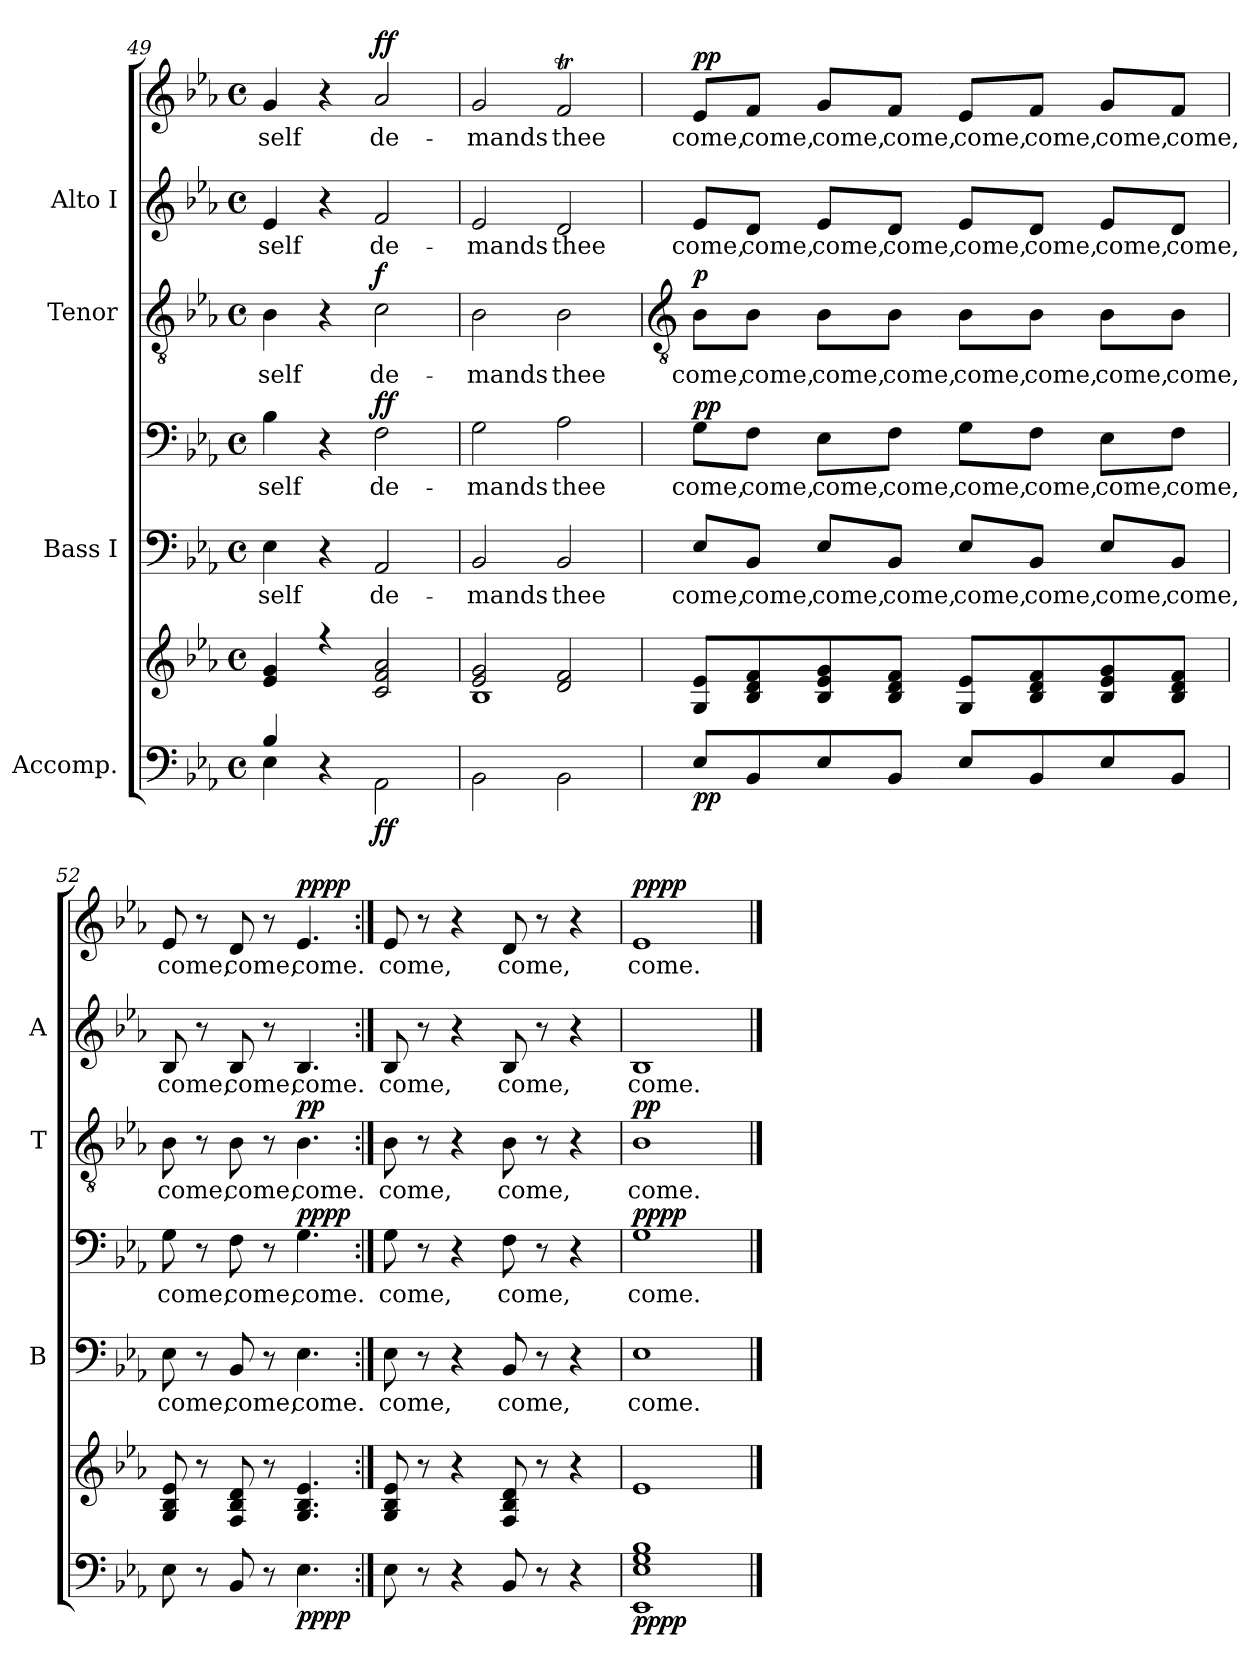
**kern	**kern	**dynam	**kern	**text	**kern	**text	**dynam	**kern	**text	**dynam	**kern	**text	**kern	**text	**dynam
*part4	*part4	*part4	*part3	*part3	*part3	*part3	*part3	*part2	*part2	*part2	*part1	*part1	*part1	*part1	*part1
*staff7	*staff6	*staff6/7	*staff5	*staff5	*staff4	*staff4	*staff4/5	*staff3	*staff3	*staff3	*staff2	*staff2	*staff1	*staff1	*staff1/2
*I"Accomp.	*	*	*I"Bass I	*	*	*	*	*I"Tenor	*	*	*I"Alto I	*	*	*	*
*	*	*	*I'B	*	*	*	*	*I'T	*	*	*I'A	*	*	*	*
*clefF4	*clefG2	*	*clefF4	*	*clefF4	*	*	*clefGv2	*	*	*clefG2	*	*clefG2	*	*
*k[b-e-a-]	*k[b-e-a-]	*	*k[b-e-a-]	*	*k[b-e-a-]	*	*	*k[b-e-a-]	*	*	*k[b-e-a-]	*	*k[b-e-a-]	*	*
*E-:	*E-:	*	*E-:	*	*E-:	*	*	*E-:	*	*	*E-:	*	*E-:	*	*
*M4/4	*M4/4	*	*M4/4	*	*M4/4	*	*	*M4/4	*	*	*M4/4	*	*M4/4	*	*
*met(c)	*met(c)	*	*met(c)	*	*met(c)	*	*	*met(c)	*	*	*met(c)	*	*met(c)	*	*
=49	=49	=49	=49	=49	=49	=49	=49	=49	=49	=49	=49	=49	=49	=49	=49
*^	*^	*	*	*	*	*	*	*	*	*	*	*	*	*	*
!	!	!	!	!	!	!LO:LY:b	!	!LO:LY:b	!	!	!LO:LY:b	!	!	!LO:LY:b	!	!LO:LY:b	!
4B-/	4E-\	4e-/ 4g/	1ryy	.	4E-	-self	4B-	self	.	4B-	self	.	4e-	-self	4g	self	.
2.ryy	4r	4r	.	.	4r	.	4r	.	.	4r	.	.	4r	.	4r	.	.
!	!	!	!	!LO:DY:b=2	!	!LO:LY:b	!	!LO:LY:b	!	!	!LO:LY:b	!	!	!LO:LY:b	!	!LO:LY:b	!
!	!	!	!	!LO:DY:n=1:b	!	!	!	!	!LO:DY:b=2	!	!	!	!	!	!	!	!
!	!	!	!	!	!	!	!	!	!LO:DY:n=1:b	!	!	!LO:DY:b	!	!	!	!	!LO:DY:b=2
!	!	!	!	!	!	!	!	!	!	!	!	!	!	!	!	!	!LO:DY:n=1:b
.	2AA-\	2c/ 2f/ 2a-/	.	f f	2AA-	de-	2F	de-	f f	2c	de-	f	2f	de-	2a-	de-	f f
=50	=50	=50	=50	=50	=50	=50	=50	=50	=50	=50	=50	=50	=50	=50	=50	=50	=50
!	!	!	!	!	!	!LO:LY:b	!	!LO:LY:b	!	!	!LO:LY:b	!	!	!LO:LY:b	!	!LO:LY:b	!
1ryy	2BB-\	2e-/ 2g/	1B-\	.	2BB-	mands	2G	-mands	.	2B-	-mands	.	2e-	mands	2g	-mands	.
!	!	!	!	!	!	!LO:LY:b	!	!LO:LY:b	!	!	!LO:LY:b	!	!	!LO:LY:b	!	!LO:LY:b	!
.	2BB-\	2d/ 2f/	.	.	2BB-	thee	2A-	thee	.	2B-	thee	.	2d	thee	2fT	thee	.
*v	*v	*	*	*	*	*	*	*	*	*	*	*	*	*	*	*	*
*	*v	*v	*	*	*	*	*	*	*	*	*	*	*	*	*	*
!!LO:LB:g=z
=51	=51	=51	=51	=51	=51	=51	=51	=51	=51	=51	=51	=51	=51	=51	=51
*	*	*	*	*	*	*	*	*clefGv2	*	*	*	*	*	*	*
*^	*	*	*	*	*	*	*	*	*	*	*	*	*	*	*
!	!	!	!LO:DY:b=2	!	!LO:LY:b	!	!LO:LY:b	!	!	!LO:LY:b	!	!	!LO:LY:b	!	!LO:LY:b	!
!	!	!	!LO:DY:n=1:b	!	!	!	!	!LO:DY:b=2	!	!	!	!	!	!	!	!
!	!	!	!	!	!	!	!	!LO:DY:n=1:b	!	!	!LO:DY:b	!	!	!	!	!LO:DY:b=2
!	!	!	!	!	!	!	!	!	!	!	!	!	!	!	!	!LO:DY:n=1:b
*v	*v	*	*	*	*	*	*	*	*	*	*	*	*	*	*	*
8E-L	8G 8e-L	p p	8E-/L	come,	8G\L	come,	p p	8B-\L	come,	p	8e-/L	come,	8e-/L	come,	p p
!	!	!	!	!LO:LY:b	!	!LO:LY:b	!	!	!LO:LY:b	!	!	!LO:LY:b	!	!LO:LY:b	!
8BB-	8B- 8d 8f	.	8BB-/J	come,	8F\J	come,	.	8B-\J	come,	.	8d/J	come,	8f/J	come,	.
!	!	!	!	!LO:LY:b	!	!LO:LY:b	!	!	!LO:LY:b	!	!	!LO:LY:b	!	!LO:LY:b	!
8E-	8B- 8e- 8g	.	8E-/L	come,	8E-\L	come,	.	8B-\L	come,	.	8e-/L	come,	8g/L	come,	.
!	!	!	!	!LO:LY:b	!	!LO:LY:b	!	!	!LO:LY:b	!	!	!LO:LY:b	!	!LO:LY:b	!
8BB-J	8B- 8d 8fJ	.	8BB-/J	come,	8F\J	come,	.	8B-\J	come,	.	8d/J	come,	8f/J	come,	.
!	!	!	!	!LO:LY:b	!	!LO:LY:b	!	!	!LO:LY:b	!	!	!LO:LY:b	!	!LO:LY:b	!
8E-L	8G 8e-L	.	8E-/L	come,	8G\L	come,	.	8B-\L	come,	.	8e-/L	come,	8e-/L	come,	.
!	!	!	!	!LO:LY:b	!	!LO:LY:b	!	!	!LO:LY:b	!	!	!LO:LY:b	!	!LO:LY:b	!
8BB-	8B- 8d 8f	.	8BB-/J	come,	8F\J	come,	.	8B-\J	come,	.	8d/J	come,	8f/J	come,	.
!	!	!	!	!LO:LY:b	!	!LO:LY:b	!	!	!LO:LY:b	!	!	!LO:LY:b	!	!LO:LY:b	!
8E-	8B- 8e- 8g	.	8E-/L	come,	8E-\L	come,	.	8B-\L	come,	.	8e-/L	come,	8g/L	come,	.
!	!	!	!	!LO:LY:b	!	!LO:LY:b	!	!	!LO:LY:b	!	!	!LO:LY:b	!	!LO:LY:b	!
8BB-J	8B- 8d 8fJ	.	8BB-/J	come,	8F\J	come,	.	8B-\J	come,	.	8d/J	come,	8f/J	come,	.
=52	=52	=52	=52	=52	=52	=52	=52	=52	=52	=52	=52	=52	=52	=52	=52
!	!	!	!	!LO:LY:b	!	!LO:LY:b	!	!	!LO:LY:b	!	!	!LO:LY:b	!	!LO:LY:b	!
8E-	8G 8B- 8e-	.	8E-	come,	8G	come,	.	8B-	come,	.	8B-	come,	8e-	come,	.
8r	8r	.	8r	.	8r	.	.	8r	.	.	8r	.	8r	.	.
!	!	!	!	!LO:LY:b	!	!LO:LY:b	!	!	!LO:LY:b	!	!	!LO:LY:b	!	!LO:LY:b	!
8BB-	8F 8B- 8d	.	8BB-	come,	8F	come,	.	8B-	come,	.	8B-	come,	8d	come,	.
8r	8r	.	8r	.	8r	.	.	8r	.	.	8r	.	8r	.	.
!	!	!LO:DY:b=2	!	!LO:LY:b	!	!LO:LY:b	!	!	!LO:LY:b	!	!	!LO:LY:b	!	!LO:LY:b	!
!	!	!LO:DY:n=1:b	!	!	!	!	!LO:DY:b=2	!	!	!	!	!	!	!	!
!	!	!	!	!	!	!	!LO:DY:n=1:b	!	!	!LO:DY:b	!	!	!	!	!LO:DY:b=2
!	!	!	!	!	!	!	!	!	!	!	!	!	!	!	!LO:DY:n=1:b
4.E-	4.G 4.B- 4.e-	pp pp	4.E-	come.	4.G	come.	pp pp	4.B-	come.	pp	4.B-	come.	4.e-	come.	pp pp
=53:|!	=53:|!	=53:|!	=53:|!	=53:|!	=53:|!	=53:|!	=53:|!	=53:|!	=53:|!	=53:|!	=53:|!	=53:|!	=53:|!	=53:|!	=53:|!
!	!	!	!	!LO:LY:b	!	!LO:LY:b	!	!	!LO:LY:b	!	!	!LO:LY:b	!	!LO:LY:b	!
8E-	8G 8B- 8e-	.	8E-	come,	8G	come,	.	8B-	come,	.	8B-	come,	8e-	come,	.
8r	8r	.	8r	.	8r	.	.	8r	.	.	8r	.	8r	.	.
4r	4r	.	4r	.	4r	.	.	4r	.	.	4r	.	4r	.	.
!	!	!	!	!LO:LY:b	!	!LO:LY:b	!	!	!LO:LY:b	!	!	!LO:LY:b	!	!LO:LY:b	!
8BB-	8F 8B- 8d	.	8BB-	come,	8F	come,	.	8B-	come,	.	8B-	come,	8d	come,	.
8r	8r	.	8r	.	8r	.	.	8r	.	.	8r	.	8r	.	.
4r	4r	.	4r	.	4r	.	.	4r	.	.	4r	.	4r	.	.
=54	=54	=54	=54	=54	=54	=54	=54	=54	=54	=54	=54	=54	=54	=54	=54
!	!	!LO:DY:b=2	!	!LO:LY:b	!	!LO:LY:b	!	!	!LO:LY:b	!	!	!LO:LY:b	!	!LO:LY:b	!
!	!	!LO:DY:n=1:b	!	!	!	!	!LO:DY:b=2	!	!	!	!	!	!	!	!
!	!	!	!	!	!	!	!LO:DY:n=1:b	!	!	!LO:DY:b	!	!	!	!	!LO:DY:b=2
!	!	!	!	!	!	!	!	!	!	!	!	!	!	!	!LO:DY:n=1:b
1EE- 1E- 1G 1B-	1e-	pp pp	1E-	come.	1G	come.	pp pp	1B-	come.	pp	1B-	come.	1e-	come.	pp pp
==	==	==	==	==	==	==	==	==	==	==	==	==	==	==	==
*-	*-	*-	*-	*-	*-	*-	*-	*-	*-	*-	*-	*-	*-	*-	*-
